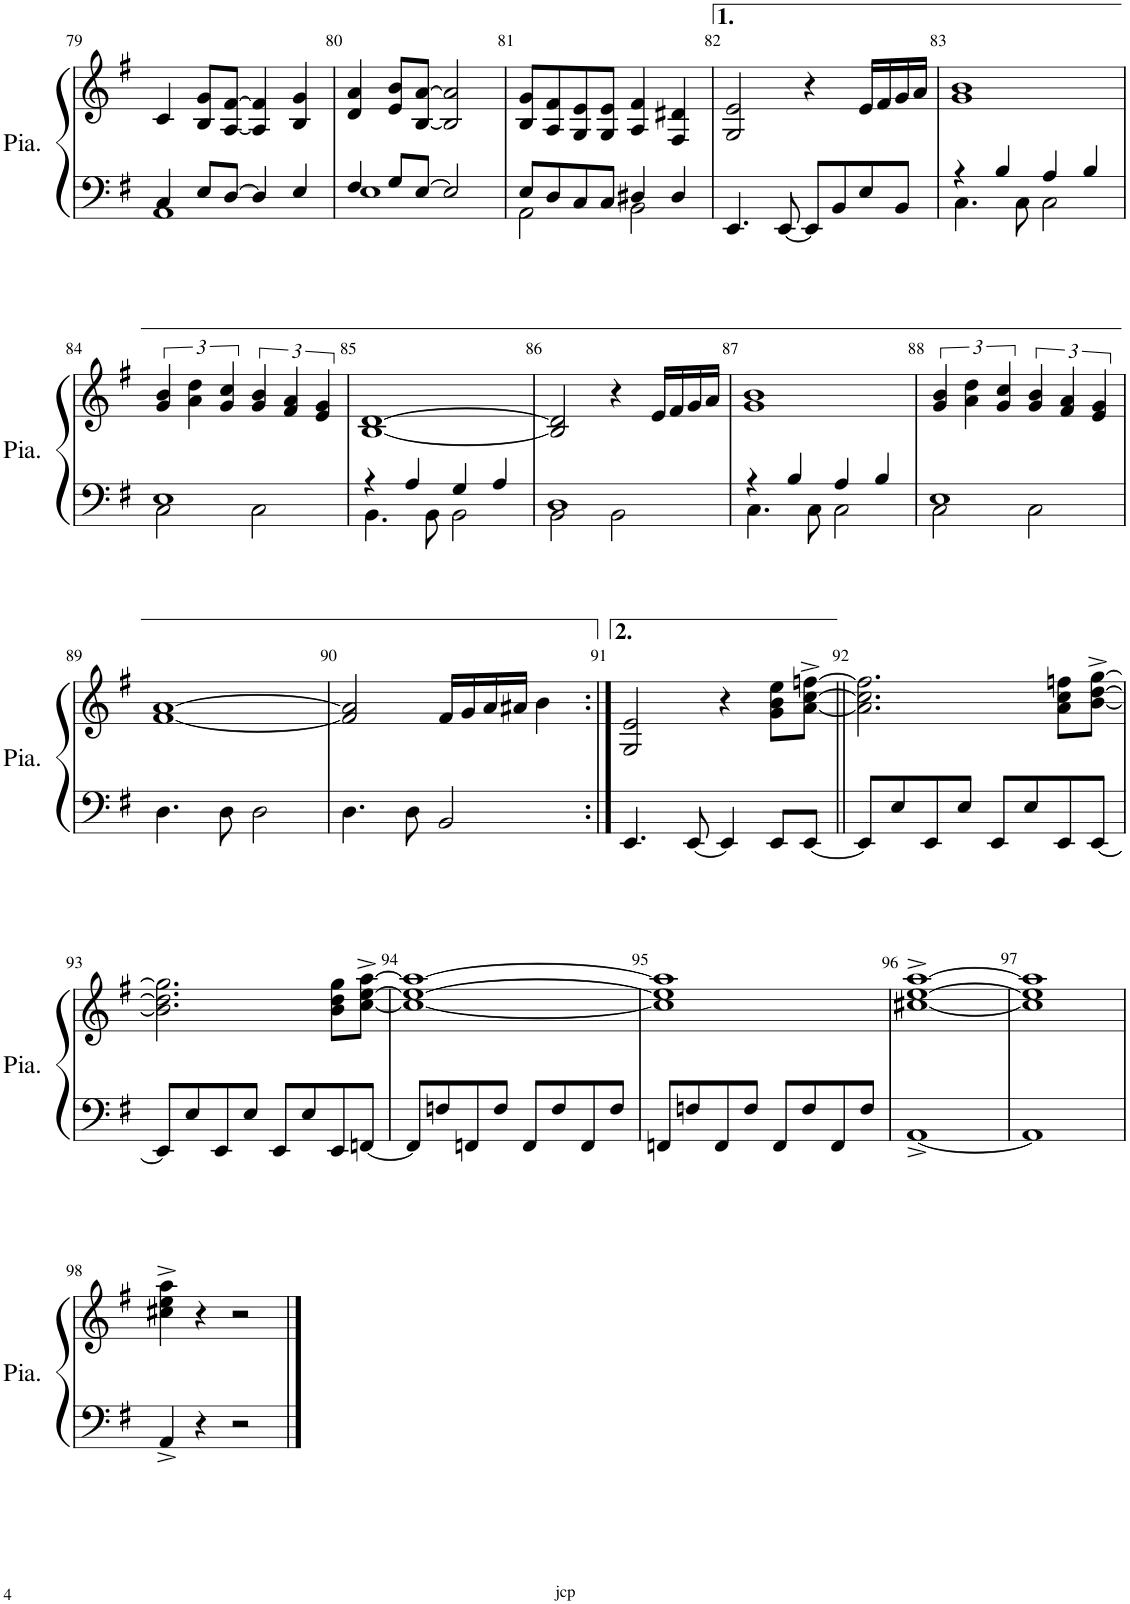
**kern	**kern
*part1	*part1
*staff2	*staff1
*I"Piano	*
*I'Pia.	*
!!LO:PB:g=z
*clefF4	*clefG2
*k[f#]	*k[f#]
*M4/4	*M4/4
*met(c)	*met(c)
=79	=79
*^	*
4C/	1AA	4c/
8E/L	.	8B/ 8g/L
[8D/J	.	[8A/ [8f#/J
4D/]	.	4A/] 4f#/]
4E/	.	4B/ 4g/
=80	=80	=80
4F#/	1E	4d/ 4a/
8G/L	.	8e/ 8b/L
[8E/J	.	[8B/ [8a/J
2E/]	.	2B/] 2a/]
=81	=81	=81
8E/L	2AA\	8B/ 8g/L
8D/	.	8A/ 8f#/
8C/	.	8G/ 8e/
8C/J	.	8G/ 8e/J
4D#X/	2BB\	4A/ 4f#/
4D#/	.	4F#/ 4d#X/
*v	*v	*
=82	=82
4.EE/	2G/ 2e/
[8EE/	.
8EE/L]	4r
8BB/	.
8E/	16e/LL
.	16f#/
8BB/J	16g/
.	16a/JJ
=83	=83
*^	*
4r	4.C\	1g 1b
4B/	.	.
.	8C\	.
4A/	2C\	.
4B/	.	.
!!LO:LB:g=z
=84	=84	=84
1E	2C\	6g/ 6b/
.	.	6a\ 6dd\
.	.	6g/ 6cc/
.	2C\	6g/ 6b/
.	.	6f#/ 6a/
.	.	6e/ 6g/
=85	=85	=85
4r	4.BB\	[1B [1d
4A/	.	.
.	8BB\	.
4G/	2BB\	.
4A/	.	.
=86	=86	=86
1D	2BB\	2B/] 2d/]
.	2BB\	4r
.	.	16e/LL
.	.	16f#/
.	.	16g/
.	.	16a/JJ
=87	=87	=87
4r	4.C\	1g 1b
4B/	.	.
.	8C\	.
4A/	2C\	.
4B/	.	.
=88	=88	=88
1E	2C\	6g/ 6b/
.	.	6a\ 6dd\
.	.	6g/ 6cc/
.	2C\	6g/ 6b/
.	.	6f#/ 6a/
.	.	6e/ 6g/
*v	*v	*
!!LO:LB:g=z
=89	=89
4.D\	[1f# [1a
8D\	.
2D\	.
=90	=90
4.D\	2f#/] 2a/]
8D\	.
2BB/	16f#/LL
.	16g/
.	16a/
.	16a#X/JJ
.	4b\
=91:|!	=91:|!
4.EE/	2G/ 2e/
[8EE/	.
4EE/]	4r
8EE/L	8g\ 8b\ 8ee\L
[8EE/J	[8a\^ [8cc\^ [8ffn\^J
=92||	=92||
8EE/L]	2.a\] 2.cc\] 2.ff\]
8E/	.
8EE/	.
8E/J	.
8EE/L	.
8E/	.
8EE/	8a\ 8cc\ 8ffn\L
[8EE/J	[8b\^ [8dd\^ [8gg\^J
!!LO:LB:g=z
=93	=93
8EE/L]	2.b\] 2.dd\] 2.gg\]
8E/	.
8EE/	.
8E/J	.
8EE/L	.
8E/	.
8EE/	8b\ 8dd\ 8gg\L
[8FFn/J	[8cc\^ [8ee\^ [8aa\^J
=94	=94
8FF/L]	1cc_ 1ee_ 1aa_
8Fn/	.
8FFn/	.
8F/J	.
8FF/L	.
8F/	.
8FF/	.
8F/J	.
=95	=95
8FFn/L	1cc] 1ee] 1aa]
8Fn/	.
8FF/	.
8F/J	.
8FF/L	.
8F/	.
8FF/	.
8F/J	.
=96	=96
[1AA^	[1cc#X^ [1ee^ [1aa^
=97	=97
1AA]	1cc#] 1ee] 1aa]
!!LO:LB:g=z
=98	=98
4AA^/	4cc#X\^ 4ee\^ 4aa\^
4r	4r
2r	2r
==	==
*-	*-
